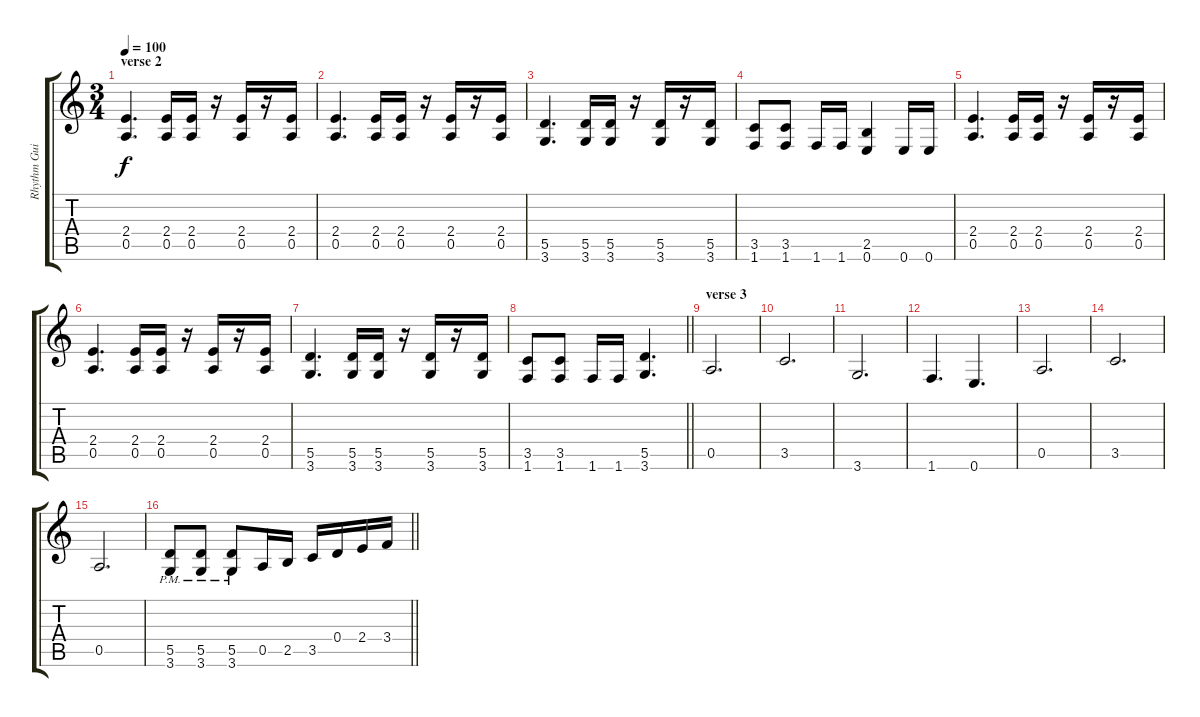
\track ("Rhythm Guitar L" "Rhythm Gui") {instrument distortionguitar}
\staff {score tabs}
\tuning (E4 B3 G3 D3 A2 E2) {hide}
\ts (3 4)
\section ("" "verse 2")
\tempo 100
\clef g2
\ks c
(2.4 0.5).4{d dy f} (2.4 0.5).16 (2.4 0.5).16 r.16 (2.4 0.5).16 r.16 (2.4 0.5).16 |
(2.4 0.5).4{d} (2.4 0.5).16 (2.4 0.5).16 r.16 (2.4 0.5).16 r.16 (2.4 0.5).16 |
(5.5 3.6).4{d} (5.5 3.6).16 (5.5 3.6).16 r.16 (5.5 3.6).16 r.16 (5.5 3.6).16 |
(3.5 1.6).8 (3.5 1.6).8 1.6.16 1.6.16 (2.5 0.6).4 0.6.16 0.6.16 |
(2.4 0.5).4{d} (2.4 0.5).16 (2.4 0.5).16 r.16 (2.4 0.5).16 r.16 (2.4 0.5).16 |
(2.4 0.5).4{d} (2.4 0.5).16 (2.4 0.5).16 r.16 (2.4 0.5).16 r.16 (2.4 0.5).16 |
(5.5 3.6).4{d} (5.5 3.6).16 (5.5 3.6).16 r.16 (5.5 3.6).16 r.16 (5.5 3.6).16 |
\barLineRight lightlight
(3.5 1.6).8 (3.5 1.6).8 1.6.16 1.6.16 (5.5 3.6).4{d} |
\section ("" "verse 3")
0.5.2{d} |
3.5.2{d} |
3.6.2{d} |
1.6.4{d} 0.6.4{d} |
0.5.2{d} |
3.5.2{d} |
0.5.2{d} |
\barLineRight lightlight
(5.5{pm} 3.6).8 (5.5{pm} 3.6).8 (5.5{pm} 3.6).8 0.5.16 2.5.16 3.5.16 0.4.16 2.4.16 3.4.16
